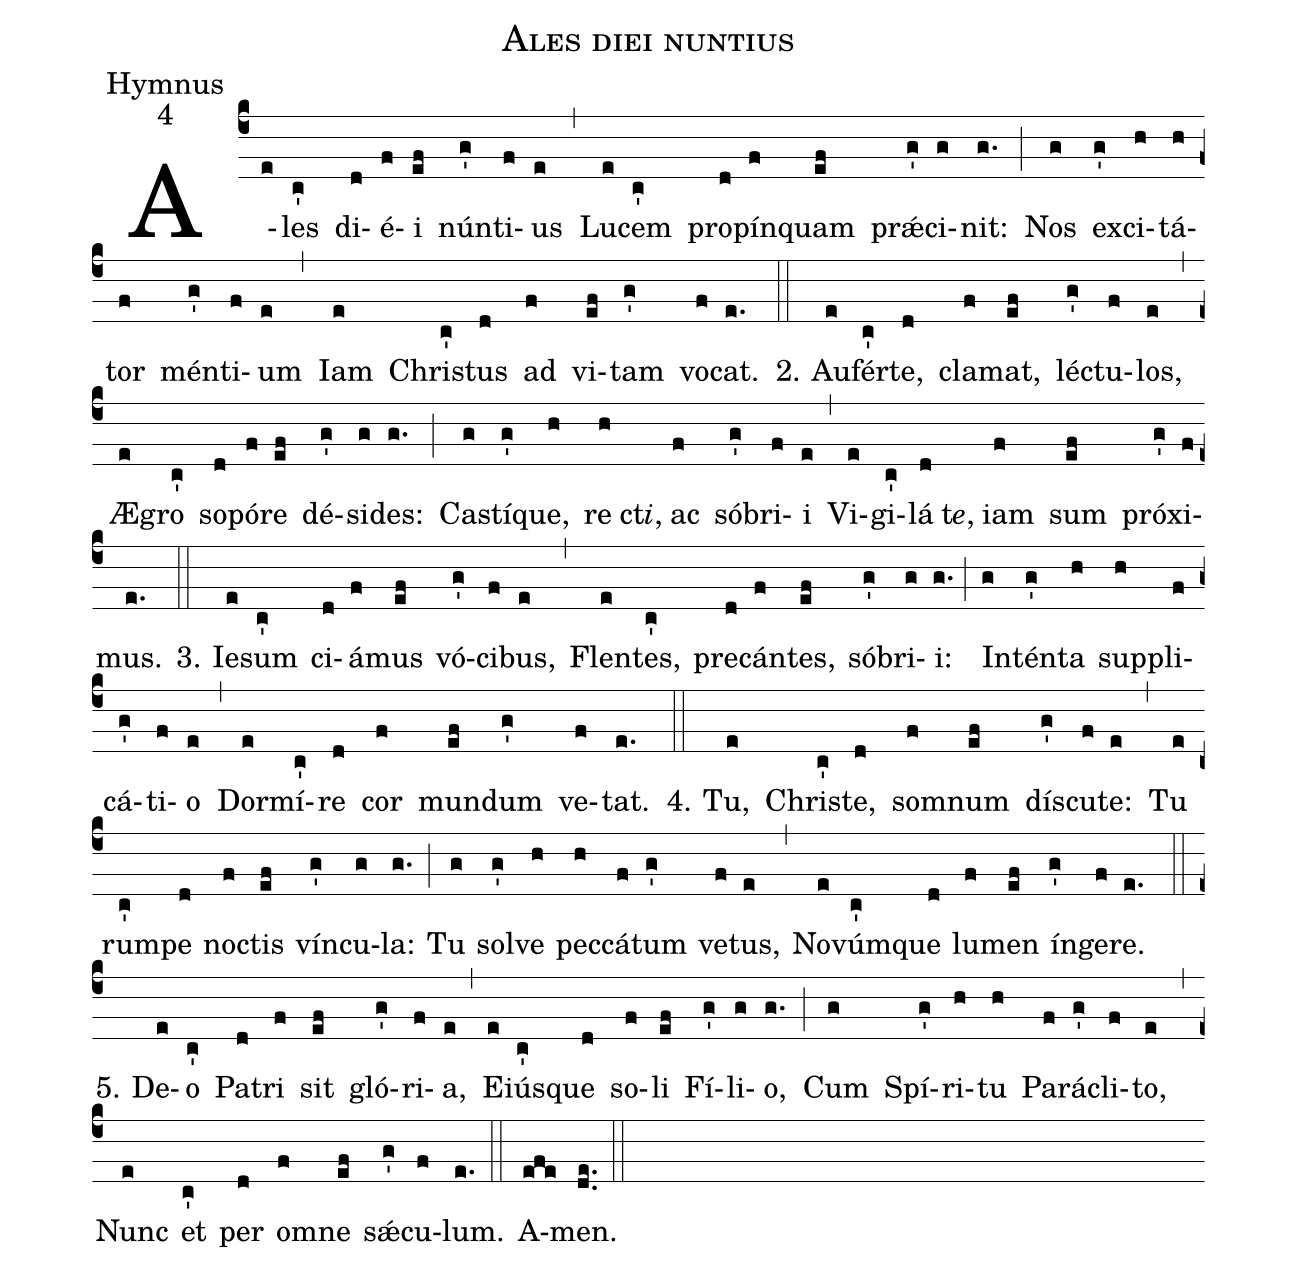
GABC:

name:Ales diei nuntius;
office-part:Hymnus;
mode:4;
%%
(c4)A(e)les(c') di(d)é(f)i(ef) nún(g')ti(f)us(e) (,)
Lu(e)cem(c') pro(d)pín(f)quam(ef) prǽ(g')ci(g)nit:(g.) (;)
Nos(g) ex(g')ci(h)tá(h)tor(f) mén(g')ti(f)um(e) (,)
Iam(e) Chri(c')stus(d) ad(f) vi(ef)tam(g') vo(f)cat.(e.) (::)
2. Au(e)fér(c')te,(d) cla(f)mat,(ef) lé(g')ctu(f)los,(e) (,)
Æ(e)gro(c') so(d)pó(f)re(ef) dé(g')si(g)des:(g.) (;)
Ca(g)stí(g')que,(h) re(h)ct<i>i</i>,() ac(f) só(g')bri(f)i(e) (,)
Vi(e)gi(c')lá(d)t<i>e</i>,() iam(f) sum(ef) pró(g')xi(f)mus.(e.) (::)

3. Ie(e)sum(c') ci(d)á(f)mus(ef) vó(g')ci(f)bus,(e) (,)
Flen(e)tes,(c') pre(d)cán(f)tes,(ef) só(g')bri(g)i:(g.) (;)
In(g)tén(g')ta(h) sup(h)pli(f)cá(g')ti(f)o(e) (,)
Dor(e)mí(c')re(d) cor(f) mun(ef)dum(g') ve(f)tat.(e.) (::)

4. Tu,(e) Chri(c')ste,(d) som(f)num(ef) dí(g')scu(f)te:(e) (,)
Tu(e) rum(c')pe(d) no(f)ctis(ef) vín(g')cu(g)la:(g.) (;)
Tu(g) sol(g')ve(h) pec(h)cá(f)tum(g') ve(f)tus,(e) (,)
No(e)vúm(c')que(d) lu(f)men(ef) ín(g')ge(f)re.(e.) (::)

5. De(e)o(c') Pa(d)tri(f) sit(ef) gló(g')ri(f)a,(e) (,)
E(e)iús(c')que(d) so(f)li(ef) Fí(g')li(g)o,(g.) (;)
Cum(g) Spí(g')ri(h)tu(h) Pa(f)rá(g')cli(f)to,(e) (,)
Nunc(e) et(c') per(d) om(f)ne(ef) sǽ(g')cu(f)lum.(e.) (::)
A(efe)men.(de..) (::)
